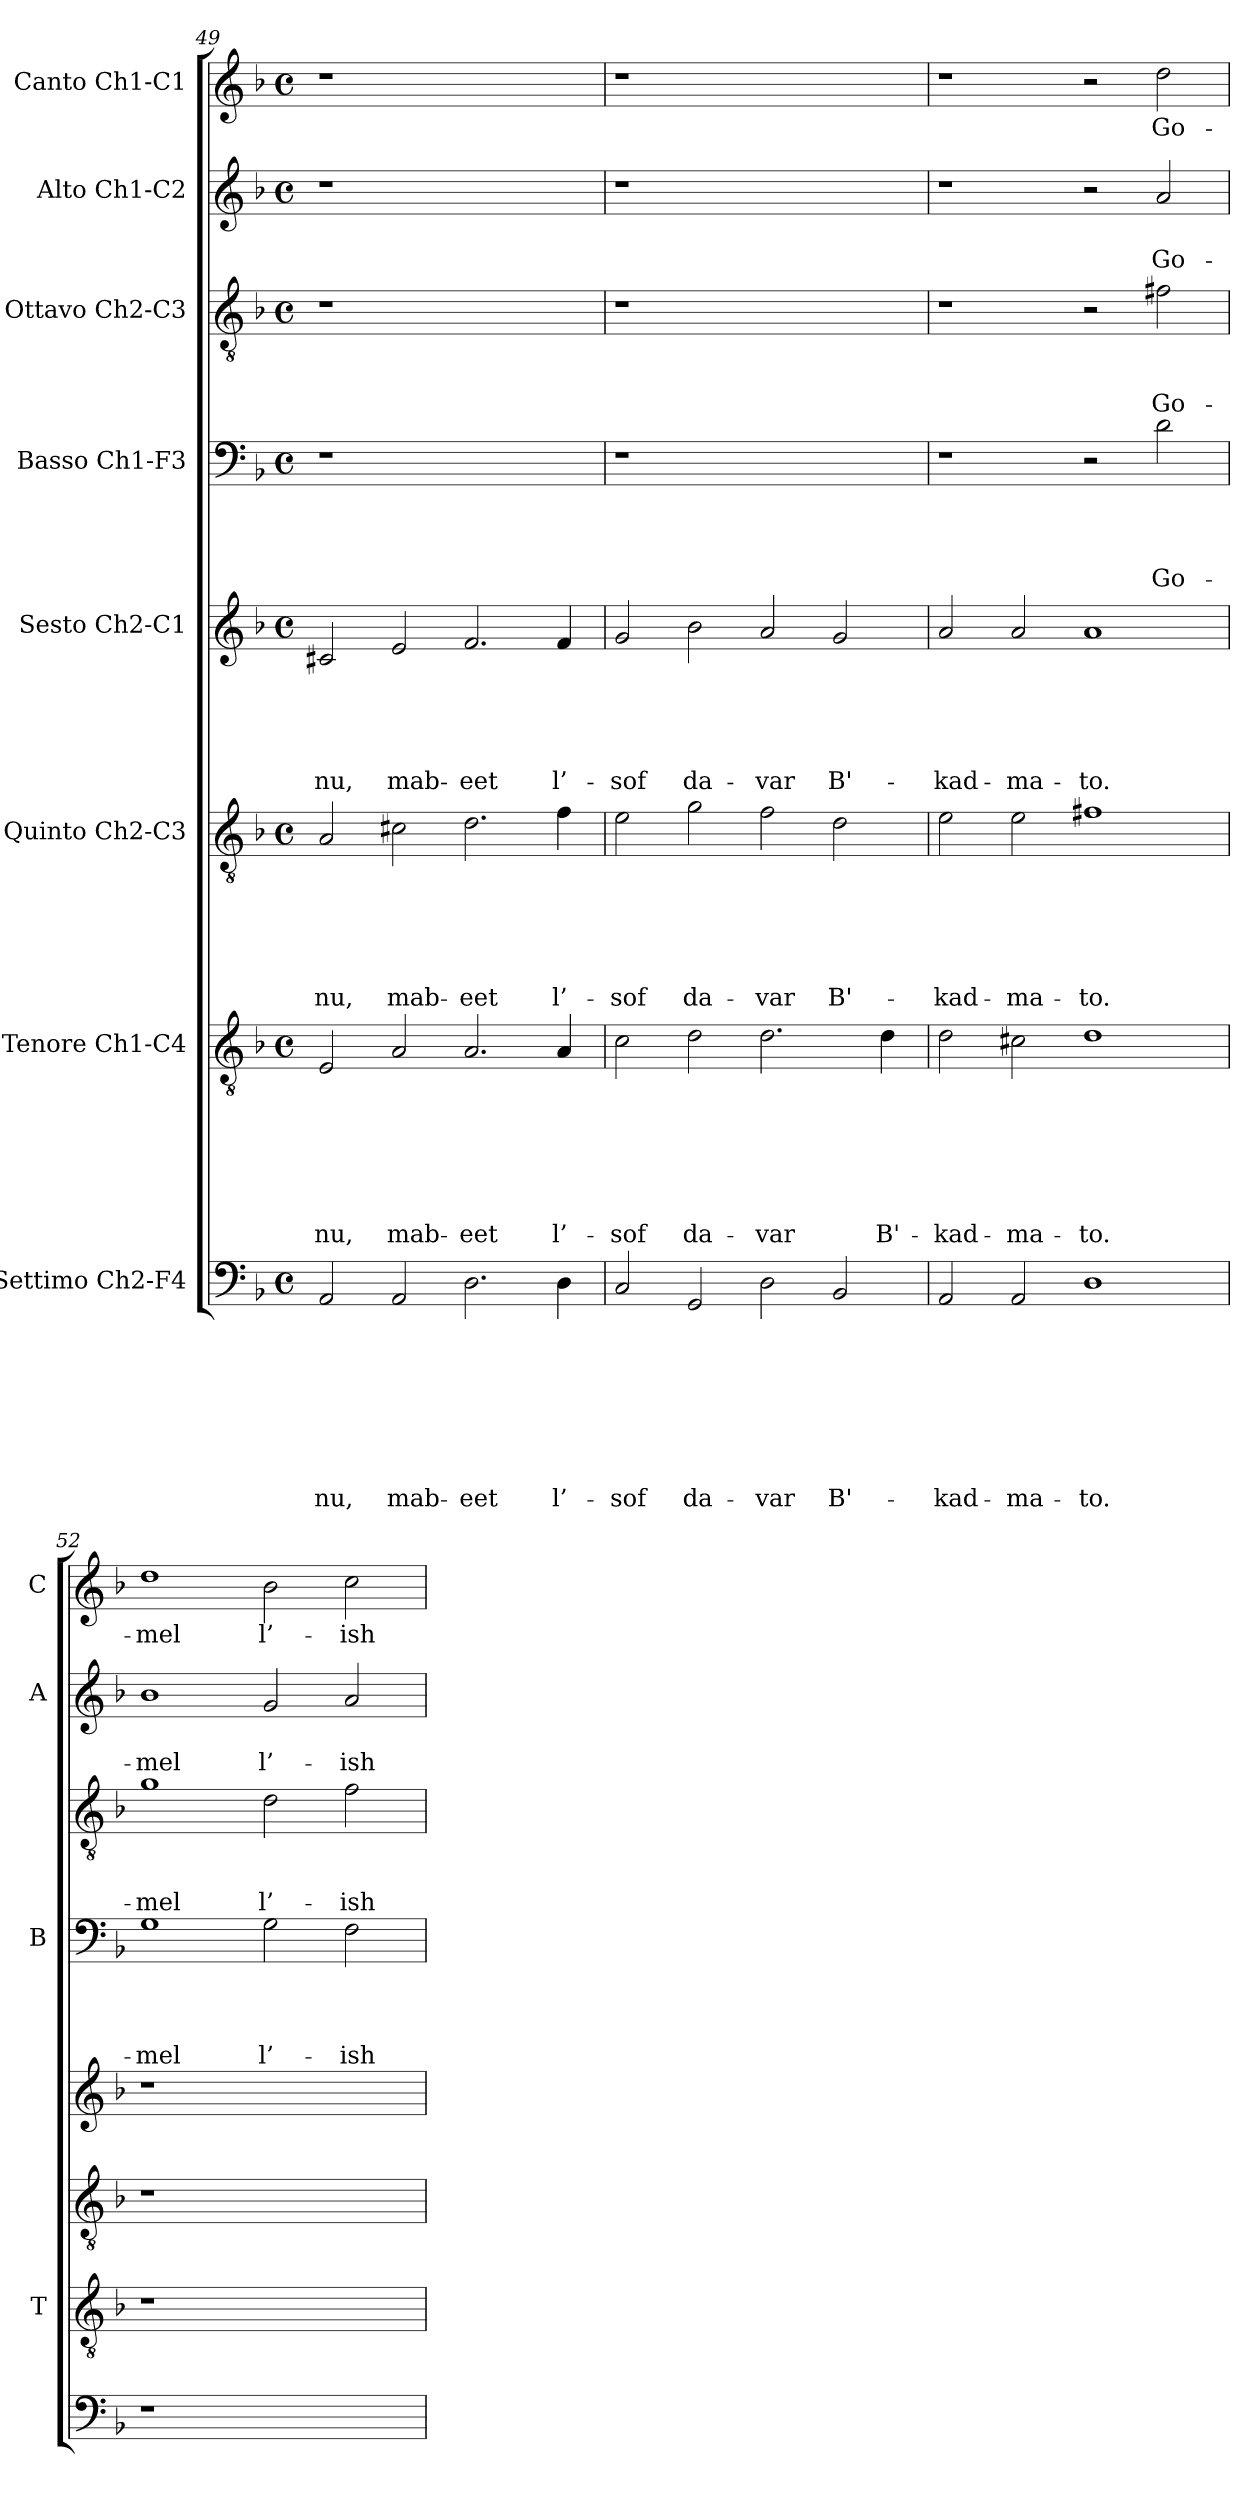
**kern	**text	**text	**text	**text	**text	**text	**text	**text	**kern	**text	**text	**text	**text	**text	**text	**text	**kern	**text	**text	**text	**text	**text	**text	**kern	**text	**text	**text	**text	**text	**kern	**text	**text	**text	**text	**kern	**text	**text	**text	**kern	**text	**text	**kern	**text
*part8	*part8	*part8	*part8	*part8	*part8	*part8	*part8	*part8	*part7	*part7	*part7	*part7	*part7	*part7	*part7	*part7	*part6	*part6	*part6	*part6	*part6	*part6	*part6	*part5	*part5	*part5	*part5	*part5	*part5	*part4	*part4	*part4	*part4	*part4	*part3	*part3	*part3	*part3	*part2	*part2	*part2	*part1	*part1
*staff8	*staff8	*staff8	*staff8	*staff8	*staff8	*staff8	*staff8	*staff8	*staff7	*staff7	*staff7	*staff7	*staff7	*staff7	*staff7	*staff7	*staff6	*staff6	*staff6	*staff6	*staff6	*staff6	*staff6	*staff5	*staff5	*staff5	*staff5	*staff5	*staff5	*staff4	*staff4	*staff4	*staff4	*staff4	*staff3	*staff3	*staff3	*staff3	*staff2	*staff2	*staff2	*staff1	*staff1
*I"Settimo Ch2-F4	*	*	*	*	*	*	*	*	*I"Tenore Ch1-C4	*	*	*	*	*	*	*	*I"Quinto Ch2-C3	*	*	*	*	*	*	*I"Sesto Ch2-C1	*	*	*	*	*	*I"Basso Ch1-F3	*	*	*	*	*I"Ottavo Ch2-C3	*	*	*	*I"Alto Ch1-C2	*	*	*I"Canto Ch1-C1	*
*	*	*	*	*	*	*	*	*	*I'T	*	*	*	*	*	*	*	*	*	*	*	*	*	*	*	*	*	*	*	*	*I'B	*	*	*	*	*	*	*	*	*I'A	*	*	*I'C	*
*clefF4	*	*	*	*	*	*	*	*	*clefGv2	*	*	*	*	*	*	*	*clefGv2	*	*	*	*	*	*	*clefG2	*	*	*	*	*	*clefF4	*	*	*	*	*clefGv2	*	*	*	*clefG2	*	*	*clefG2	*
*k[b-]	*	*	*	*	*	*	*	*	*k[b-]	*	*	*	*	*	*	*	*k[b-]	*	*	*	*	*	*	*k[b-]	*	*	*	*	*	*k[b-]	*	*	*	*	*k[b-]	*	*	*	*k[b-]	*	*	*k[b-]	*
*F:	*	*	*	*	*	*	*	*	*F:	*	*	*	*	*	*	*	*F:	*	*	*	*	*	*	*F:	*	*	*	*	*	*F:	*	*	*	*	*F:	*	*	*	*F:	*	*	*F:	*
*M4/4	*	*	*	*	*	*	*	*	*M4/4	*	*	*	*	*	*	*	*M4/4	*	*	*	*	*	*	*M4/4	*	*	*	*	*	*M4/4	*	*	*	*	*M4/4	*	*	*	*M4/4	*	*	*M4/4	*
*met(c)	*	*	*	*	*	*	*	*	*met(c)	*	*	*	*	*	*	*	*met(c)	*	*	*	*	*	*	*met(c)	*	*	*	*	*	*met(c)	*	*	*	*	*met(c)	*	*	*	*met(c)	*	*	*met(c)	*
=49	=49	=49	=49	=49	=49	=49	=49	=49	=49	=49	=49	=49	=49	=49	=49	=49	=49	=49	=49	=49	=49	=49	=49	=49	=49	=49	=49	=49	=49	=49	=49	=49	=49	=49	=49	=49	=49	=49	=49	=49	=49	=49	=49
!	!	!	!	!	!	!	!	!LO:LY:b	!	!	!	!	!	!	!	!LO:LY:b	!	!	!	!	!	!	!LO:LY:b	!	!	!	!	!	!LO:LY:b	!	!	!	!	!	!	!	!	!	!	!	!	!	!
2AA/	.	.	.	.	.	.	.	-nu,	2E/	.	.	.	.	.	.	-nu,	2A/	.	.	.	.	.	-nu,	2c#X/	.	.	.	.	-nu,	1r	.	.	.	.	1r	.	.	.	1r	.	.	1r	.
!	!	!	!	!	!	!	!	!LO:LY:b	!	!	!	!	!	!	!	!LO:LY:b	!	!	!	!	!	!	!LO:LY:b	!	!	!	!	!	!LO:LY:b	!	!	!	!	!	!	!	!	!	!	!	!	!	!
2AA/	.	.	.	.	.	.	.	mab-	2A/	.	.	.	.	.	.	mab-	2c#X\	.	.	.	.	.	mab-	2e/	.	.	.	.	mab-	.	.	.	.	.	.	.	.	.	.	.	.	.	.
!	!	!	!	!	!	!	!	!LO:LY:b	!	!	!	!	!	!	!	!LO:LY:b	!	!	!	!	!	!	!LO:LY:b	!	!	!	!	!	!LO:LY:b	!	!	!	!	!	!	!	!	!	!	!	!	!	!
2.D\	.	.	.	.	.	.	.	-eet	2.A/	.	.	.	.	.	.	-eet	2.d\	.	.	.	.	.	-eet	2.f/	.	.	.	.	-eet	1ryy	.	.	.	.	1ryy	.	.	.	1ryy	.	.	1ryy	.
!	!	!	!	!	!	!	!	!LO:LY:b	!	!	!	!	!	!	!	!LO:LY:b	!	!	!	!	!	!	!LO:LY:b	!	!	!	!	!	!LO:LY:b	!	!	!	!	!	!	!	!	!	!	!	!	!	!
4D\	.	.	.	.	.	.	.	l’-	4A/	.	.	.	.	.	.	l’-	4f\	.	.	.	.	.	l’-	4f/	.	.	.	.	l’-	.	.	.	.	.	.	.	.	.	.	.	.	.	.
=50	=50	=50	=50	=50	=50	=50	=50	=50	=50	=50	=50	=50	=50	=50	=50	=50	=50	=50	=50	=50	=50	=50	=50	=50	=50	=50	=50	=50	=50	=50	=50	=50	=50	=50	=50	=50	=50	=50	=50	=50	=50	=50	=50
!	!	!	!	!	!	!	!	!LO:LY:b	!	!	!	!	!	!	!	!LO:LY:b	!	!	!	!	!	!	!LO:LY:b	!	!	!	!	!	!LO:LY:b	!	!	!	!	!	!	!	!	!	!	!	!	!	!
2C/	.	.	.	.	.	.	.	-sof	2c\	.	.	.	.	.	.	-sof	2e\	.	.	.	.	.	-sof	2g/	.	.	.	.	-sof	1r	.	.	.	.	1r	.	.	.	1r	.	.	1r	.
!	!	!	!	!	!	!	!	!LO:LY:b	!	!	!	!	!	!	!	!LO:LY:b	!	!	!	!	!	!	!LO:LY:b	!	!	!	!	!	!LO:LY:b	!	!	!	!	!	!	!	!	!	!	!	!	!	!
2GG/	.	.	.	.	.	.	.	da-	2d\	.	.	.	.	.	.	da-	2g\	.	.	.	.	.	da-	2b-\	.	.	.	.	da-	.	.	.	.	.	.	.	.	.	.	.	.	.	.
!	!	!	!	!	!	!	!	!LO:LY:b	!	!	!	!	!	!	!	!LO:LY:b	!	!	!	!	!	!	!LO:LY:b	!	!	!	!	!	!LO:LY:b	!	!	!	!	!	!	!	!	!	!	!	!	!	!
2D\	.	.	.	.	.	.	.	-var	2.d\	.	.	.	.	.	.	-var	2f\	.	.	.	.	.	-var	2a/	.	.	.	.	-var	1ryy	.	.	.	.	1ryy	.	.	.	1ryy	.	.	1ryy	.
!	!	!	!	!	!	!	!	!LO:LY:b	!	!	!	!	!	!	!	!	!	!	!	!	!	!	!LO:LY:b	!	!	!	!	!	!LO:LY:b	!	!	!	!	!	!	!	!	!	!	!	!	!	!
2BB-/	.	.	.	.	.	.	.	B'-	.	.	.	.	.	.	.	.	2d\	.	.	.	.	.	B'-	2g/	.	.	.	.	B'-	.	.	.	.	.	.	.	.	.	.	.	.	.	.
!	!	!	!	!	!	!	!	!	!	!	!	!	!	!	!	!LO:LY:b	!	!	!	!	!	!	!	!	!	!	!	!	!	!	!	!	!	!	!	!	!	!	!	!	!	!	!
.	.	.	.	.	.	.	.	.	4d\	.	.	.	.	.	.	B'-	.	.	.	.	.	.	.	.	.	.	.	.	.	.	.	.	.	.	.	.	.	.	.	.	.	.	.
!!LO:PB:g=z
=51	=51	=51	=51	=51	=51	=51	=51	=51	=51	=51	=51	=51	=51	=51	=51	=51	=51	=51	=51	=51	=51	=51	=51	=51	=51	=51	=51	=51	=51	=51	=51	=51	=51	=51	=51	=51	=51	=51	=51	=51	=51	=51	=51
!	!	!	!	!	!	!	!	!LO:LY:b	!	!	!	!	!	!	!	!LO:LY:b	!	!	!	!	!	!	!LO:LY:b	!	!	!	!	!	!LO:LY:b	!	!	!	!	!	!	!	!	!	!	!	!	!	!
2AA/	.	.	.	.	.	.	.	-kad-	2d\	.	.	.	.	.	.	-kad-	2e\	.	.	.	.	.	-kad-	2a/	.	.	.	.	-kad-	1r	.	.	.	.	1r	.	.	.	1r	.	.	1r	.
!	!	!	!	!	!	!	!	!LO:LY:b	!	!	!	!	!	!	!	!LO:LY:b	!	!	!	!	!	!	!LO:LY:b	!	!	!	!	!	!LO:LY:b	!	!	!	!	!	!	!	!	!	!	!	!	!	!
2AA/	.	.	.	.	.	.	.	-ma-	2c#X\	.	.	.	.	.	.	-ma-	2e\	.	.	.	.	.	-ma-	2a/	.	.	.	.	-ma-	.	.	.	.	.	.	.	.	.	.	.	.	.	.
!	!	!	!	!	!	!	!	!LO:LY:b	!	!	!	!	!	!	!	!LO:LY:b	!	!	!	!	!	!	!LO:LY:b	!	!	!	!	!	!LO:LY:b	!	!	!	!	!	!	!	!	!	!	!	!	!	!
1D	.	.	.	.	.	.	.	-to.	1d	.	.	.	.	.	.	-to.	1f#X	.	.	.	.	.	-to.	1a	.	.	.	.	-to.	2r	.	.	.	.	2r	.	.	.	2r	.	.	2r	.
!	!	!	!	!	!	!	!	!	!	!	!	!	!	!	!	!	!	!	!	!	!	!	!	!	!	!	!	!	!	!	!	!	!	!LO:LY:b	!	!	!	!LO:LY:b	!	!	!LO:LY:b	!	!LO:LY:b
.	.	.	.	.	.	.	.	.	.	.	.	.	.	.	.	.	.	.	.	.	.	.	.	.	.	.	.	.	.	2d\	.	.	.	Go-	2f#X\	.	.	Go-	2a/	.	Go-	2dd\	Go-
=52	=52	=52	=52	=52	=52	=52	=52	=52	=52	=52	=52	=52	=52	=52	=52	=52	=52	=52	=52	=52	=52	=52	=52	=52	=52	=52	=52	=52	=52	=52	=52	=52	=52	=52	=52	=52	=52	=52	=52	=52	=52	=52	=52
!	!	!	!	!	!	!	!	!	!	!	!	!	!	!	!	!	!	!	!	!	!	!	!	!	!	!	!	!	!	!	!	!	!	!LO:LY:b	!	!	!	!LO:LY:b	!	!	!LO:LY:b	!	!LO:LY:b
1r	.	.	.	.	.	.	.	.	1r	.	.	.	.	.	.	.	1r	.	.	.	.	.	.	1r	.	.	.	.	.	1G	.	.	.	-mel	1g	.	.	-mel	1b-	.	-mel	1dd	-mel
!	!	!	!	!	!	!	!	!	!	!	!	!	!	!	!	!	!	!	!	!	!	!	!	!	!	!	!	!	!	!	!	!	!	!LO:LY:b	!	!	!	!LO:LY:b	!	!	!LO:LY:b	!	!LO:LY:b
1ryy	.	.	.	.	.	.	.	.	1ryy	.	.	.	.	.	.	.	1ryy	.	.	.	.	.	.	1ryy	.	.	.	.	.	2G\	.	.	.	l’-	2d\	.	.	l’-	2g/	.	l’-	2b-\	l’-
!	!	!	!	!	!	!	!	!	!	!	!	!	!	!	!	!	!	!	!	!	!	!	!	!	!	!	!	!	!	!	!	!	!	!LO:LY:b	!	!	!	!LO:LY:b	!	!	!LO:LY:b	!	!LO:LY:b
.	.	.	.	.	.	.	.	.	.	.	.	.	.	.	.	.	.	.	.	.	.	.	.	.	.	.	.	.	.	2F\	.	.	.	-ish	2f\	.	.	-ish	2a/	.	-ish	2cc\	-ish
=	=	=	=	=	=	=	=	=	=	=	=	=	=	=	=	=	=	=	=	=	=	=	=	=	=	=	=	=	=	=	=	=	=	=	=	=	=	=	=	=	=	=	=
*-	*-	*-	*-	*-	*-	*-	*-	*-	*-	*-	*-	*-	*-	*-	*-	*-	*-	*-	*-	*-	*-	*-	*-	*-	*-	*-	*-	*-	*-	*-	*-	*-	*-	*-	*-	*-	*-	*-	*-	*-	*-	*-	*-
